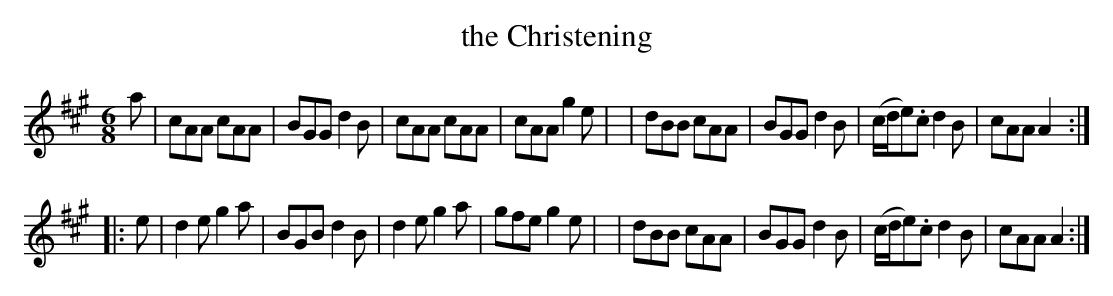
X:1
T: the Christening
M: 6/8
L: 1/8
K: A
a \
| cAA cAA | BGG d2B | cAA cAA | cAA g2e |\
| dBB cAA | BGG d2B | (c/d/e).c d2B | cAA A2 :|
|: e \
| d2e g2a | BGB d2B | d2e g2a | gfe g2e |\
| dBB cAA | BGG d2B | (c/d/e).c d2B | cAA A2 :|
